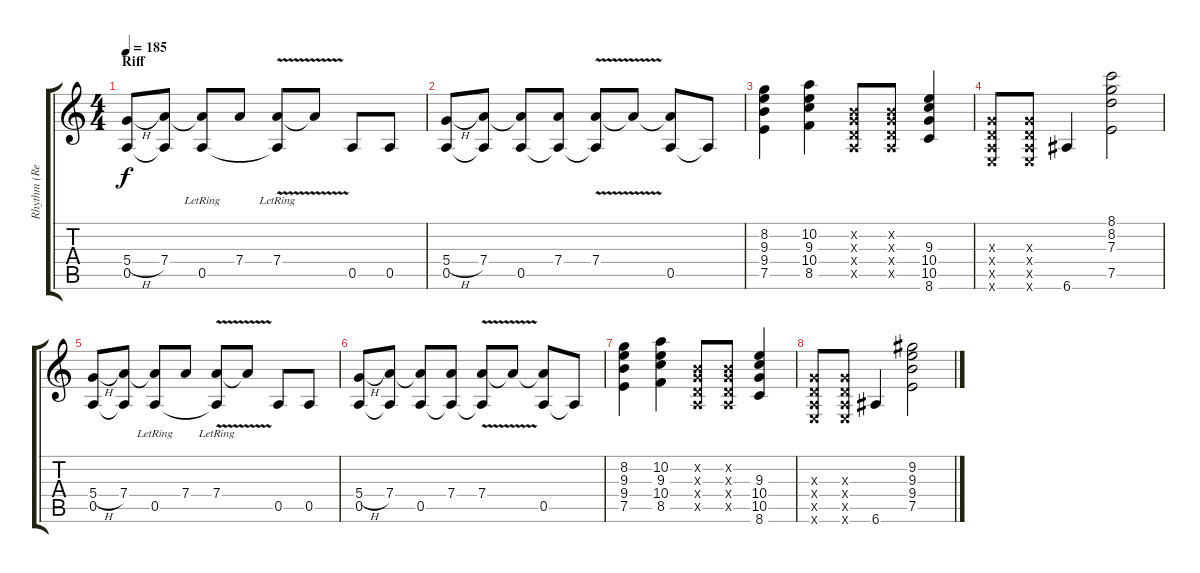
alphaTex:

\track ("Rhythm (Retab)" "Rhythm (Re") {instrument overdrivenguitar}
\staff {score tabs}
\tuning (E4 B3 G3 D3 A2 E2) {hide}
\ts (4 4)
\section ("" "Riff")
\tempo 185
\clef g2
\ks c
(5.4{h} 0.5).8{dy f} (7.4 0.5{t}).8 (7.4{t} 0.5{lr}).8 7.4.8 (7.4{v lr} 0.5{t}).8 7.4{t}.8 0.5.8 0.5.8 |
(5.4{h} 0.5).8 (7.4 0.5{t}).8 (7.4{t} 0.5).8 (7.4 0.5{t}).8 (7.4{v} 0.5{t}).8 7.4{t}.8 (7.4{t} 0.5).8 0.5{t}.8 |
(8.2 9.3 9.4 7.5).4 (10.2 9.3 10.4 8.5).4 (0.2{x} 0.3{x} 0.4{x} 0.5{x}).8 (0.2{x} 0.3{x} 0.4{x} 0.5{x}).8 (9.3 10.4 10.5 8.6).4 |
(0.3{x} 0.4{x} 0.5{x} 0.6{x}).8{volume 0} (0.3{x} 0.4{x} 0.5{x} 0.6{x}).8 6.6.4 (8.1 8.2 7.3 7.5).2 |
(5.4{h} 0.5).8 (7.4 0.5{t}).8 (7.4{t} 0.5{lr}).8 7.4.8 (7.4{v lr} 0.5{t}).8 7.4{t}.8 0.5.8 0.5.8 |
(5.4{h} 0.5).8 (7.4 0.5{t}).8 (7.4{t} 0.5).8 (7.4 0.5{t}).8 (7.4{v} 0.5{t}).8 7.4{t}.8 (7.4{t} 0.5).8 0.5{t}.8 |
(8.2 9.3 9.4 7.5).4 (10.2 9.3 10.4 8.5).4 (0.2{x} 0.3{x} 0.4{x} 0.5{x}).8 (0.2{x} 0.3{x} 0.4{x} 0.5{x}).8 (9.3 10.4 10.5 8.6).4 |
(0.3{x} 0.4{x} 0.5{x} 0.6{x}).8 (0.3{x} 0.4{x} 0.5{x} 0.6{x}).8 6.6.4 (9.2 9.3 9.4 7.5).2
